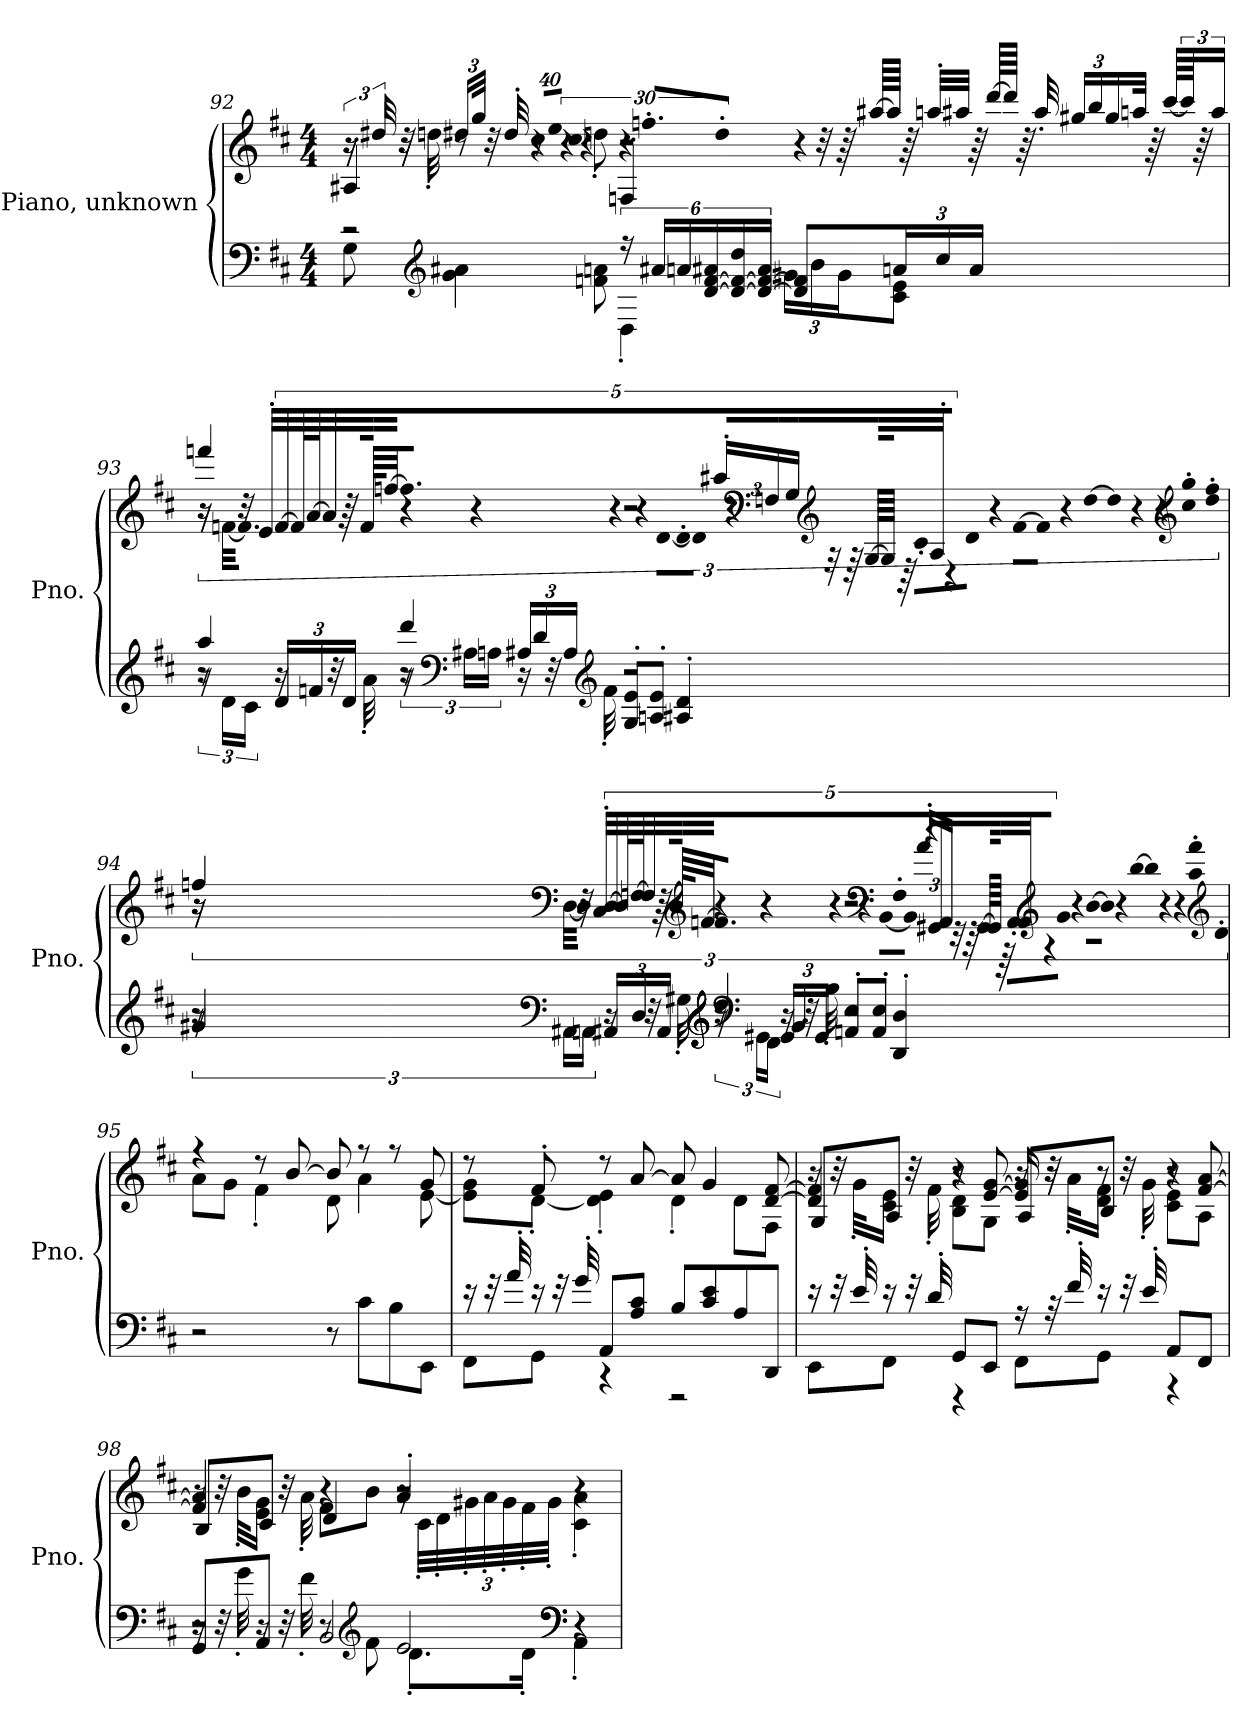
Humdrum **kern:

**kern	**kern
*part1	*part1
*staff2	*staff1
*I"Piano, unknown	*
*I'Pno.	*
!!LO:LB:g=z
*clefF4	*clefG2
*k[f#c#]	*k[f#c#]
*M4/4	*M4/4
=92	=92
*^	*^
*	*	*	*^
2r	8G\	24r	16r	4A#X'/
.	.	48dd#X/	.	.
.	.	16r	32r	.
.	.	.	32ddn'\	.
*clefG2	*	*	*	*
*	*	*Xbrackettup	*	*
.	4g\ 4a#X\	24dd#X/LL	8r	.
.	.	48gg/JJk	.	.
.	.	32r	.	.
.	.	32dd#'/	.	.
*	*	*brackettup	*	*
!	!	!LO:N:vis=32	!	!
.	.	640%23cc#/LLL	8r	4r
!	!	!LO:N:vis=32	!	!
.	.	640%23ee/JJJ	.	.
!	!	!LO:N:vis=64	!	!
.	.	960%17r	.	.
!	!	!LO:N:vis=64	!	!
.	.	960%17cc#/	.	.
!	!	!LO:N:vis=32	!	!
.	.	640%23r	.	.
.	8fn\ 8an\	.	8ddn'\	.
!	!	!LO:N:vis=64	!	!
.	.	960%17r	.	.
!	!	!LO:N:vis=32.	!	!
.	.	1920%103ffn'/LLL	.	.
!	!	!LO:N:vis=32	!	!
.	.	640%23dd'/JJJ	.	.
24r	4D'\	.	2r	4Fn'/
.	.	32r	.	.
.	.	64r	.	.
24a#X/LL	.	.	.	.
.	.	[64aa#X/LLLL	.	.
.	.	64aa#/JJJJ]	.	.
.	.	64r	.	.
24an/	.	.	.	.
.	.	32aan'/LLL	.	.
*Xbrackettup	*	*	*	*
[24d/ [24f/ 24a#X/	.	.	.	.
.	.	32aa#X/JJJ	.	.
.	.	64r	.	.
24d/_ 24f/_ 24dd/	.	.	.	.
.	.	[64ddd/LLLL	.	.
.	.	64ddd/JJJJ]	.	.
.	.	64r	.	.
24d/_ 24f/_ 24a#/JJ	.	.	.	.
.	.	32aa#'/	.	.
8d/] 8f/]L	24g#X\LL	.	.	4r
*	*	*Xbrackettup	*	*
.	.	24gg#X/LL	.	.
.	24b\	.	.	.
.	.	24bb/	.	.
.	24g#\J	.	.	.
.	.	24gg#/	.	.
24an/L	8c#\ 8e\J	.	.	.
.	.	32aan/JJk	.	.
.	.	64r	.	.
24cc#/	.	.	.	.
.	.	[64ccc#/LLLL	.	.
*	*	*brackettup	*	*
.	.	96ccc#/JJJJ]	.	.
.	.	96r	.	.
24a/JJ	.	.	.	.
.	.	24aa/	.	.
1920ryy	1920ryy	.	1920ryy	1920ryy
!!LO:LB:g=z	!!	!!
=93	=93	=93	=93	=93
*	*brackettup	*	*	*
*	*^	*	*	*
4aa/	24r	8r	4fffn/	24r	16r
.	24d\LL	.	.	[48fn\KKL	.
.	.	.	.	8.f\J]	32r
.	24c#\JJ	.	.	.	.
.	.	.	.	.	32e'/LLL
*	*	*Xbrackettup	*	*	*
.	16r	24d/LL	.	.	[40f/
.	.	.	.	.	80f/L]
.	.	.	.	.	[80a/J
.	.	24fn/	.	.	.
.	.	.	.	.	40a/JJJ]
.	32r	.	.	.	.
.	.	.	.	.	80r
.	.	24d/JJ	.	.	.
.	.	.	.	.	80f/KLLL
.	32a'\	.	.	.	.
.	.	.	.	.	[40ffn/JJ
*	*brackettup	*	*	*	*
4ddd/	24r	8r	4r	32r	8.ff/J]
.	.	.	.	64r	.
*clefF4	*	*	*	*	*
.	24A#X\LL	.	.	.	.
.	.	.	.	[64d\LLLL	.
.	.	.	.	64d\JJJJ]	.
.	.	.	.	64r	.
.	24An\JJ	.	.	.	.
.	.	.	.	32c#'\LLL	.
*	*	*Xbrackettup	*	*	*
.	16r	24A#X/LL	.	32d\JJJ	.
.	.	.	.	64r	.
.	.	24d/	.	.	.
.	.	.	.	[64f\LLLL	.
.	32r	.	.	64f\JJJJ]	32r
.	.	.	.	64r	.
.	.	24A#/JJ	.	.	.
*clefG2	*	*	*	*	*
.	32f'\	.	.	[32dd\	32d'/
*	*	*	*	*	*Xbrackettup
2r	2r	8G/' 8e/'L	2r	32dd\]	24aa#X'/LL
.	.	.	.	32r	.
*	*	*	*clefF4	*	*
.	.	.	.	.	24Fn/
.	.	.	.	16r	.
.	.	.	.	.	24G/JJ
*	*	*	*clefG2	*	*
.	.	8An/' 8e/'J	.	8cc#\' 8gg\'	32r
.	.	.	.	.	64r
.	.	.	.	.	[64G/LLLL
.	.	.	.	.	64G/JJJJ]
.	.	.	.	.	64r
.	.	.	.	.	32A'/
.	.	4A#X/' 4d/'	.	4dd\' 4ff\'	4r
!!LO:LB:g=z	!!	!!
=94	=94	=94	=94	=94	=94
*	*brackettup	*	*	*brackettup	*
4g#X/	24r	8r	4ffn/	24r	16r
*clefF4	*	*	*clefF4	*	*
.	24AA#X\LL	.	.	[48D\KKL	.
.	.	.	.	8.D\J]	32r
.	24AAn\JJ	.	.	.	.
.	.	.	.	.	32C#'/LLL
*	*	*Xbrackettup	*	*	*
.	16r	24AA#X/LL	.	.	[40D/
.	.	.	.	.	80D/L]
.	.	.	.	.	[80Fn/J
.	.	24D/	.	.	.
.	.	.	.	.	40F/JJJ]
.	32r	.	.	.	.
.	.	.	.	.	80r
.	.	24AA#/JJ	.	.	.
.	.	.	.	.	80D/KLLL
.	32G#X'\	.	.	.	.
*	*	*	*clefG2	*	*
.	.	.	.	.	[40fn/JJ
*clefG2	*	*	*	*	*
*	*brackettup	*	*	*	*
4dd/	24r	8r	4r	32r	8.f/J]
.	.	.	.	64r	.
*clefF4	*	*	*	*	*
.	24GG#X\LL	.	.	.	.
*	*	*	*clefF4	*	*
.	.	.	.	[64BB\LLLL	.
.	.	.	.	64BB\JJJJ]	.
.	.	.	.	64r	.
.	24FF#\JJ	.	.	.	.
.	.	.	.	32AA'\LLL	.
*	*	*Xbrackettup	*	*	*
.	16r	24GG#/LL	.	32BB\JJJ	.
.	.	.	.	64r	.
.	.	24BB/	.	.	.
.	.	.	.	[64D\LLLL	.
.	32r	.	.	64D\JJJJ]	32r
.	.	.	.	64r	.
.	.	24GG#/JJ	.	.	.
.	32B'\	.	.	[32d\	32F'/
*	*	*	*	*	*Xbrackettup
2r	2r	8AAn/' 8E/'L	2r	32d\]	24a'/LL
.	.	.	.	32r	.
.	.	.	.	.	24GG#X/
.	.	.	.	16r	.
.	.	.	.	.	24AA/JJ
.	.	8AA/' 8E/'J	.	8c#\' 8a\'	32r
.	.	.	.	.	64r
.	.	.	.	.	[64GG#/LLLL
.	.	.	.	.	64GG#/JJJJ]
.	.	.	.	.	64r
.	.	.	.	.	32AA/
*	*	*	*clefG2	*	*
.	.	4DD/' 4D/'	.	4d'\	4r
*v	*v	*v	*	*	*
*	*	*v	*v
!!LO:LB:g=z
=95	=95	=95
2r	4r	8a\L
.	.	8g\J
.	8r	4f#'\
.	[8b/	.
8r	8b/]	8d\
8c#\L	8r	4a\
8B\	8r	.
8EE\J	8g/	[8e\
=96	=96	=96
*^	*	*
16r	8FF#\L	8r	8e\] 8g\L
32r	.	.	.
32a'/	.	.	.
16r	8GG\J	8f#'/	[8d'\J
32r	.	.	.
32g'/	.	.	.
8AA/L	4r	8r	4d\]' 4e\'
8A/ 8c#/J	.	[8a/	.
8B/L	2r	8a/]	4d'\
8c#/ 8e/	.	4g/	.
8A/	.	.	8d\L
8DD/J	.	[8d/ [8f#/	8F#\J
!!LO:PB:g=z
=97	=97	=97	=97
*	*	*	*^
16r	8EE\L	4d/] 4f#/]	16r	8G/L
32r	.	.	32r	.
32e'/	.	.	32g'\KLL	.
16r	8FF#\J	.	16c#\ 16e\JJ	8A/J
32r	.	.	32r	.
32d'/	.	.	32f#'\	.
8GG/L	4r	8r	8B\ 8d\L	4r
8EE/J	.	[8e/ [8g/	8G\J	.
16r	8FF#\L	16e/] 16g/]	16r	8A/L
32r	.	16r	32r	.
32f#'/	.	.	32a'\KLL	.
16r	8GG\J	8r	16d\ 16f#\JJ	8B/J
32r	.	.	32r	.
32e'/	.	.	32g'\	.
8AA/L	4r	8r	8c#\ 8e\L	4r
8FF#/J	.	[8f#/ [8a/	8A\J	.
=98	=98	=98	=98	=98
*	*^	*	*	*
2r	16r	8GG/L	4f#/] 4a/]	16r	8B/L
.	32r	.	.	32r	.
.	32g'\	.	.	32b'\KLL	.
.	16r	8AA/J	.	16e\ 16g\JJ	8c#/J
.	32r	.	.	32r	.
.	32f#'\	.	.	32a'\	.
.	8r	2BB/	4r	8f#\L	4d/
*clefG2	*	*	*	*	*
.	8f#\	.	.	8b\J	.
2e/	8.d'\L	.	4a'/	16r	2r
.	.	.	.	32c#'\LLL	.
.	.	.	.	32d'\	.
.	.	.	.	48g#X'\	.
.	.	.	.	48a'\	.
.	.	.	.	48g#'\	.
.	16d'\Jk	.	.	32f#'\	.
.	.	.	.	32g#'\JJJ	.
*clefF4	*	*	*	*	*
.	4AA'\	4r	4r	4c#\' 4a\'	.
*v	*v	*v	*	*	*
*	*v	*v	*v
=	=
*-	*-
